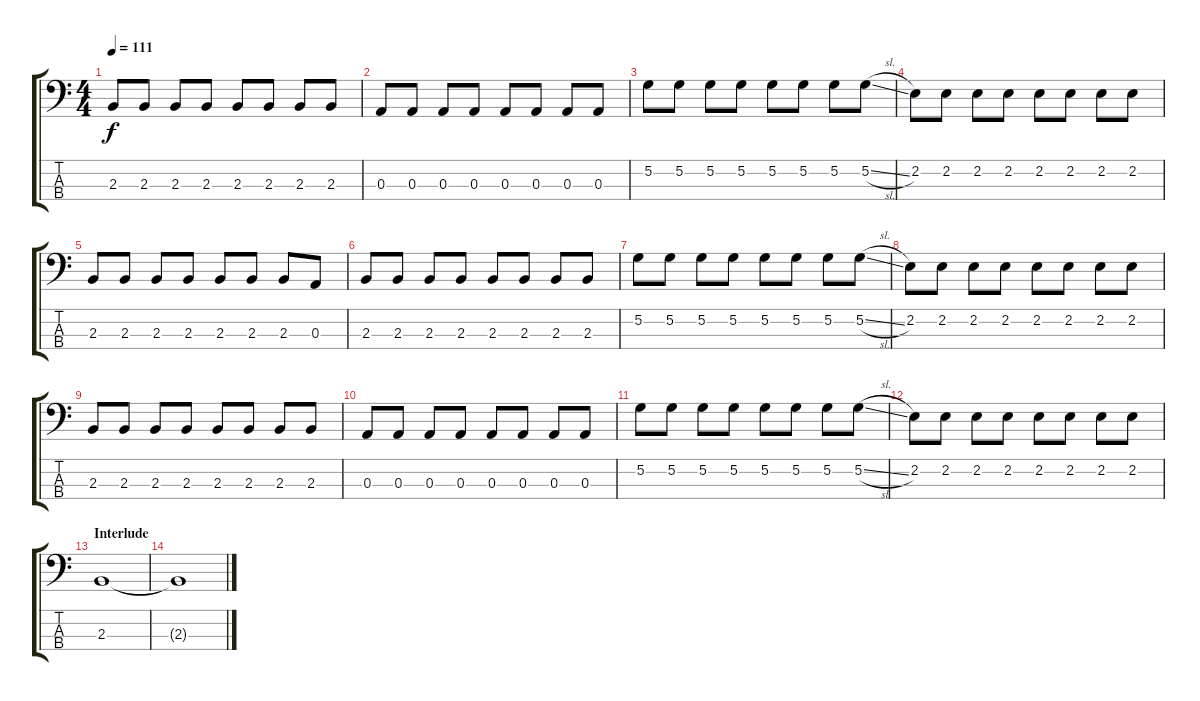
\track "" {instrument electricbassfinger}
\staff {score tabs}
\tuning (G2 D2 A1 E1) {hide}
\ts (4 4)
\tempo 111
\clef f4
\ks c
2.3.8{dy f} 2.3.8 2.3.8 2.3.8 2.3.8 2.3.8 2.3.8 2.3.8 |
0.3.8 0.3.8 0.3.8 0.3.8 0.3.8 0.3.8 0.3.8 0.3.8 |
5.2.8 5.2.8 5.2.8 5.2.8 5.2.8 5.2.8 5.2.8 5.2{sl}.8 |
2.2.8 2.2.8 2.2.8 2.2.8 2.2.8 2.2.8 2.2.8 2.2.8 |
2.3.8 2.3.8 2.3.8 2.3.8 2.3.8 2.3.8 2.3.8 0.3.8 |
2.3.8 2.3.8 2.3.8 2.3.8 2.3.8 2.3.8 2.3.8 2.3.8 |
5.2.8 5.2.8 5.2.8 5.2.8 5.2.8 5.2.8 5.2.8 5.2{sl}.8 |
2.2.8 2.2.8 2.2.8 2.2.8 2.2.8 2.2.8 2.2.8 2.2.8 |
2.3.8 2.3.8 2.3.8 2.3.8 2.3.8 2.3.8 2.3.8 2.3.8 |
0.3.8 0.3.8 0.3.8 0.3.8 0.3.8 0.3.8 0.3.8 0.3.8 |
5.2.8 5.2.8 5.2.8 5.2.8 5.2.8 5.2.8 5.2.8 5.2{sl}.8 |
2.2.8 2.2.8 2.2.8 2.2.8 2.2.8 2.2.8 2.2.8 2.2.8 |
\section ("" "Interlude")
2.3.1 |
2.3{t}.1
